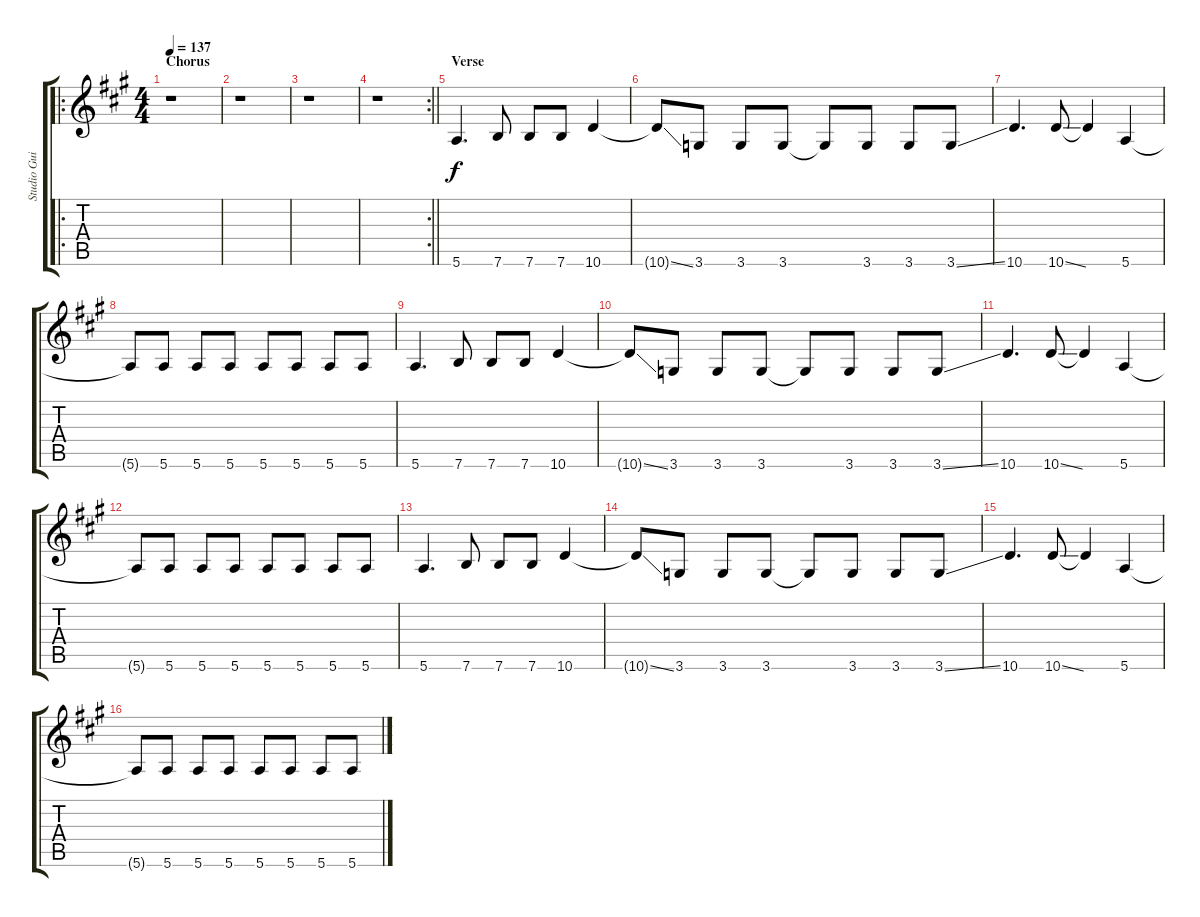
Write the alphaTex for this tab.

\track ("Studio Guitar" "Studio Gui") {instrument electricguitarclean}
\staff {score tabs}
\tuning (E4 B3 G3 D3 A2 E2) {hide}
\ro
\ts (4 4)
\section ("" "Chorus")
\tempo 137
\clef g2
\ks a
r.1{dy f} |
r.1 |
r.1 |
\rc 2
\barLineRight lightlight
r.1 |
\section ("" "Verse")
5.6.4{d} 7.6.8 7.6.8 7.6.8 10.6.4 |
10.6{ss t}.8 3.6.8 3.6.8 3.6.8 3.6{t}.8 3.6.8 3.6.8 3.6{ss}.8 |
10.6.4{d} 10.6{ss}.8 10.6{t}.4 5.6.4 |
5.6{t}.8 5.6.8 5.6.8 5.6.8 5.6.8 5.6.8 5.6.8 5.6.8 |
5.6.4{d} 7.6.8 7.6.8 7.6.8 10.6.4 |
10.6{ss t}.8 3.6.8 3.6.8 3.6.8 3.6{t}.8 3.6.8 3.6.8 3.6{ss}.8 |
10.6.4{d} 10.6{ss}.8 10.6{t}.4 5.6.4 |
5.6{t}.8 5.6.8 5.6.8 5.6.8 5.6.8 5.6.8 5.6.8 5.6.8 |
5.6.4{d} 7.6.8 7.6.8 7.6.8 10.6.4 |
10.6{ss t}.8 3.6.8 3.6.8 3.6.8 3.6{t}.8 3.6.8 3.6.8 3.6{ss}.8 |
10.6.4{d} 10.6{ss}.8 10.6{t}.4 5.6.4 |
5.6{t}.8 5.6.8 5.6.8 5.6.8 5.6.8 5.6.8 5.6.8 5.6.8
